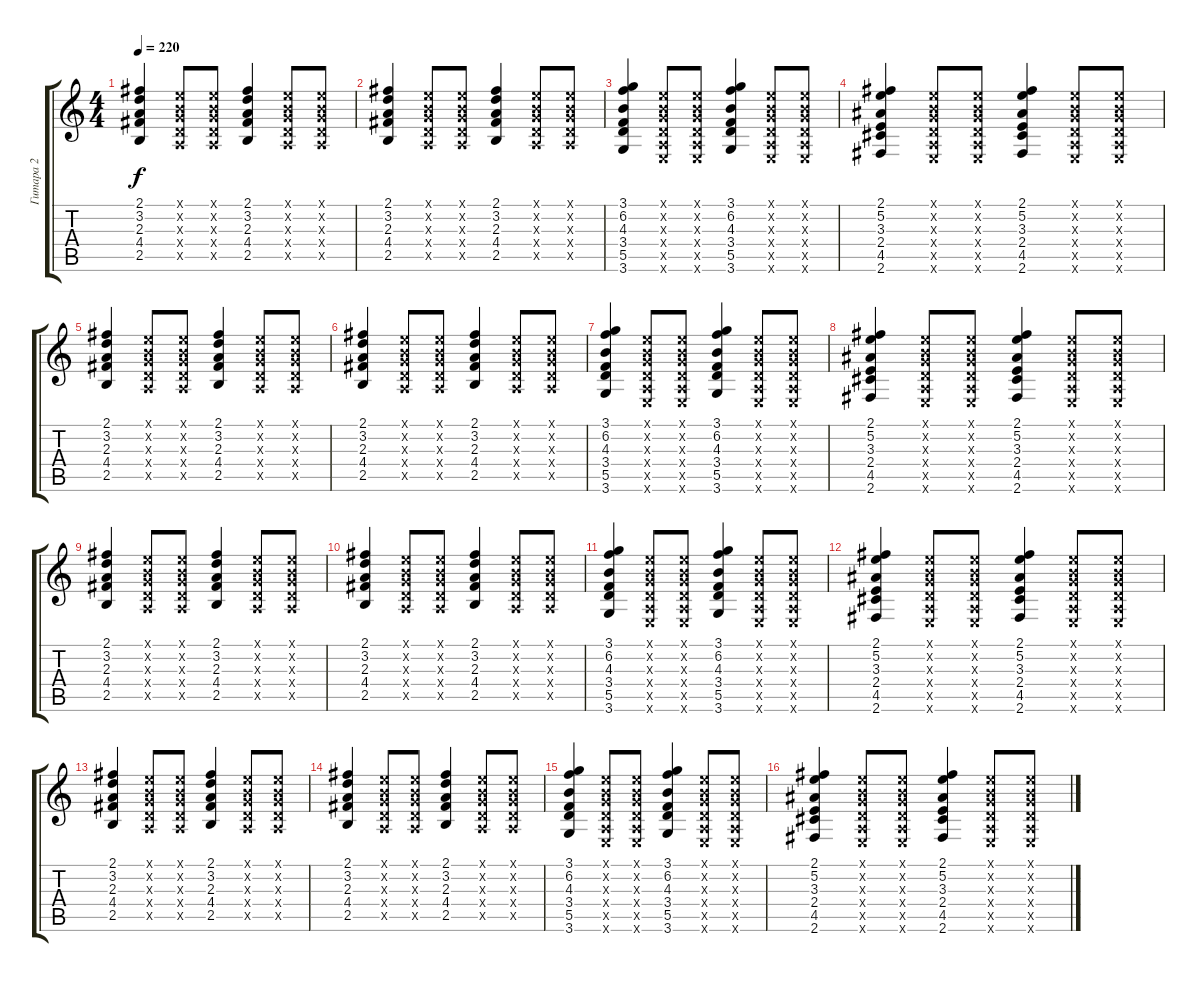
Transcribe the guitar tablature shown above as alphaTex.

\track ("Гитара 2" "Гитара 2") {instrument overdrivenguitar}
\staff {score tabs}
\tuning (E4 B3 G3 D3 A2 E2) {hide}
\ts (4 4)
\tempo 220
\clef g2
\ks c
(2.1 3.2 2.3 4.4 2.5).4{dy f} (0.1{x} 0.2{x} 0.3{x} 0.4{x} 0.5{x}).8 (0.1{x} 0.2{x} 0.3{x} 0.4{x} 0.5{x}).8 (2.1 3.2 2.3 4.4 2.5).4 (0.1{x} 0.2{x} 0.3{x} 0.4{x} 0.5{x}).8 (0.1{x} 0.2{x} 0.3{x} 0.4{x} 0.5{x}).8 |
(2.1 3.2 2.3 4.4 2.5).4 (0.1{x} 0.2{x} 0.3{x} 0.4{x} 0.5{x}).8 (0.1{x} 0.2{x} 0.3{x} 0.4{x} 0.5{x}).8 (2.1 3.2 2.3 4.4 2.5).4 (0.1{x} 0.2{x} 0.3{x} 0.4{x} 0.5{x}).8 (0.1{x} 0.2{x} 0.3{x} 0.4{x} 0.5{x}).8 |
(3.1 6.2 4.3 3.4 5.5 3.6).4 (0.1{x} 0.2{x} 0.3{x} 0.4{x} 0.5{x} 0.6{x}).8 (0.1{x} 0.2{x} 0.3{x} 0.4{x} 0.5{x} 0.6{x}).8 (3.1 6.2 4.3 3.4 5.5 3.6).4 (0.1{x} 0.2{x} 0.3{x} 0.4{x} 0.5{x} 0.6{x}).8 (0.1{x} 0.2{x} 0.3{x} 0.4{x} 0.5{x} 0.6{x}).8 |
(2.1 5.2 3.3 2.4 4.5 2.6).4 (0.1{x} 0.2{x} 0.3{x} 0.4{x} 0.5{x} 0.6{x}).8 (0.1{x} 0.2{x} 0.3{x} 0.4{x} 0.5{x} 0.6{x}).8 (2.1 5.2 3.3 2.4 4.5 2.6).4 (0.1{x} 0.2{x} 0.3{x} 0.4{x} 0.5{x} 0.6{x}).8 (0.1{x} 0.2{x} 0.3{x} 0.4{x} 0.5{x} 0.6{x}).8 |
(2.1 3.2 2.3 4.4 2.5).4 (0.1{x} 0.2{x} 0.3{x} 0.4{x} 0.5{x}).8 (0.1{x} 0.2{x} 0.3{x} 0.4{x} 0.5{x}).8 (2.1 3.2 2.3 4.4 2.5).4 (0.1{x} 0.2{x} 0.3{x} 0.4{x} 0.5{x}).8 (0.1{x} 0.2{x} 0.3{x} 0.4{x} 0.5{x}).8 |
(2.1 3.2 2.3 4.4 2.5).4 (0.1{x} 0.2{x} 0.3{x} 0.4{x} 0.5{x}).8 (0.1{x} 0.2{x} 0.3{x} 0.4{x} 0.5{x}).8 (2.1 3.2 2.3 4.4 2.5).4 (0.1{x} 0.2{x} 0.3{x} 0.4{x} 0.5{x}).8 (0.1{x} 0.2{x} 0.3{x} 0.4{x} 0.5{x}).8 |
(3.1 6.2 4.3 3.4 5.5 3.6).4 (0.1{x} 0.2{x} 0.3{x} 0.4{x} 0.5{x} 0.6{x}).8 (0.1{x} 0.2{x} 0.3{x} 0.4{x} 0.5{x} 0.6{x}).8 (3.1 6.2 4.3 3.4 5.5 3.6).4 (0.1{x} 0.2{x} 0.3{x} 0.4{x} 0.5{x} 0.6{x}).8 (0.1{x} 0.2{x} 0.3{x} 0.4{x} 0.5{x} 0.6{x}).8 |
(2.1 5.2 3.3 2.4 4.5 2.6).4 (0.1{x} 0.2{x} 0.3{x} 0.4{x} 0.5{x} 0.6{x}).8 (0.1{x} 0.2{x} 0.3{x} 0.4{x} 0.5{x} 0.6{x}).8 (2.1 5.2 3.3 2.4 4.5 2.6).4 (0.1{x} 0.2{x} 0.3{x} 0.4{x} 0.5{x} 0.6{x}).8 (0.1{x} 0.2{x} 0.3{x} 0.4{x} 0.5{x} 0.6{x}).8 |
(2.1 3.2 2.3 4.4 2.5).4 (0.1{x} 0.2{x} 0.3{x} 0.4{x} 0.5{x}).8 (0.1{x} 0.2{x} 0.3{x} 0.4{x} 0.5{x}).8 (2.1 3.2 2.3 4.4 2.5).4 (0.1{x} 0.2{x} 0.3{x} 0.4{x} 0.5{x}).8 (0.1{x} 0.2{x} 0.3{x} 0.4{x} 0.5{x}).8 |
(2.1 3.2 2.3 4.4 2.5).4 (0.1{x} 0.2{x} 0.3{x} 0.4{x} 0.5{x}).8 (0.1{x} 0.2{x} 0.3{x} 0.4{x} 0.5{x}).8 (2.1 3.2 2.3 4.4 2.5).4 (0.1{x} 0.2{x} 0.3{x} 0.4{x} 0.5{x}).8 (0.1{x} 0.2{x} 0.3{x} 0.4{x} 0.5{x}).8 |
(3.1 6.2 4.3 3.4 5.5 3.6).4 (0.1{x} 0.2{x} 0.3{x} 0.4{x} 0.5{x} 0.6{x}).8 (0.1{x} 0.2{x} 0.3{x} 0.4{x} 0.5{x} 0.6{x}).8 (3.1 6.2 4.3 3.4 5.5 3.6).4 (0.1{x} 0.2{x} 0.3{x} 0.4{x} 0.5{x} 0.6{x}).8 (0.1{x} 0.2{x} 0.3{x} 0.4{x} 0.5{x} 0.6{x}).8 |
(2.1 5.2 3.3 2.4 4.5 2.6).4 (0.1{x} 0.2{x} 0.3{x} 0.4{x} 0.5{x} 0.6{x}).8 (0.1{x} 0.2{x} 0.3{x} 0.4{x} 0.5{x} 0.6{x}).8 (2.1 5.2 3.3 2.4 4.5 2.6).4 (0.1{x} 0.2{x} 0.3{x} 0.4{x} 0.5{x} 0.6{x}).8 (0.1{x} 0.2{x} 0.3{x} 0.4{x} 0.5{x} 0.6{x}).8 |
(2.1 3.2 2.3 4.4 2.5).4 (0.1{x} 0.2{x} 0.3{x} 0.4{x} 0.5{x}).8 (0.1{x} 0.2{x} 0.3{x} 0.4{x} 0.5{x}).8 (2.1 3.2 2.3 4.4 2.5).4 (0.1{x} 0.2{x} 0.3{x} 0.4{x} 0.5{x}).8 (0.1{x} 0.2{x} 0.3{x} 0.4{x} 0.5{x}).8 |
(2.1 3.2 2.3 4.4 2.5).4 (0.1{x} 0.2{x} 0.3{x} 0.4{x} 0.5{x}).8 (0.1{x} 0.2{x} 0.3{x} 0.4{x} 0.5{x}).8 (2.1 3.2 2.3 4.4 2.5).4 (0.1{x} 0.2{x} 0.3{x} 0.4{x} 0.5{x}).8 (0.1{x} 0.2{x} 0.3{x} 0.4{x} 0.5{x}).8 |
(3.1 6.2 4.3 3.4 5.5 3.6).4 (0.1{x} 0.2{x} 0.3{x} 0.4{x} 0.5{x} 0.6{x}).8 (0.1{x} 0.2{x} 0.3{x} 0.4{x} 0.5{x} 0.6{x}).8 (3.1 6.2 4.3 3.4 5.5 3.6).4 (0.1{x} 0.2{x} 0.3{x} 0.4{x} 0.5{x} 0.6{x}).8 (0.1{x} 0.2{x} 0.3{x} 0.4{x} 0.5{x} 0.6{x}).8 |
(2.1 5.2 3.3 2.4 4.5 2.6).4 (0.1{x} 0.2{x} 0.3{x} 0.4{x} 0.5{x} 0.6{x}).8 (0.1{x} 0.2{x} 0.3{x} 0.4{x} 0.5{x} 0.6{x}).8 (2.1 5.2 3.3 2.4 4.5 2.6).4 (0.1{x} 0.2{x} 0.3{x} 0.4{x} 0.5{x} 0.6{x}).8 (0.1{x} 0.2{x} 0.3{x} 0.4{x} 0.5{x} 0.6{x}).8
